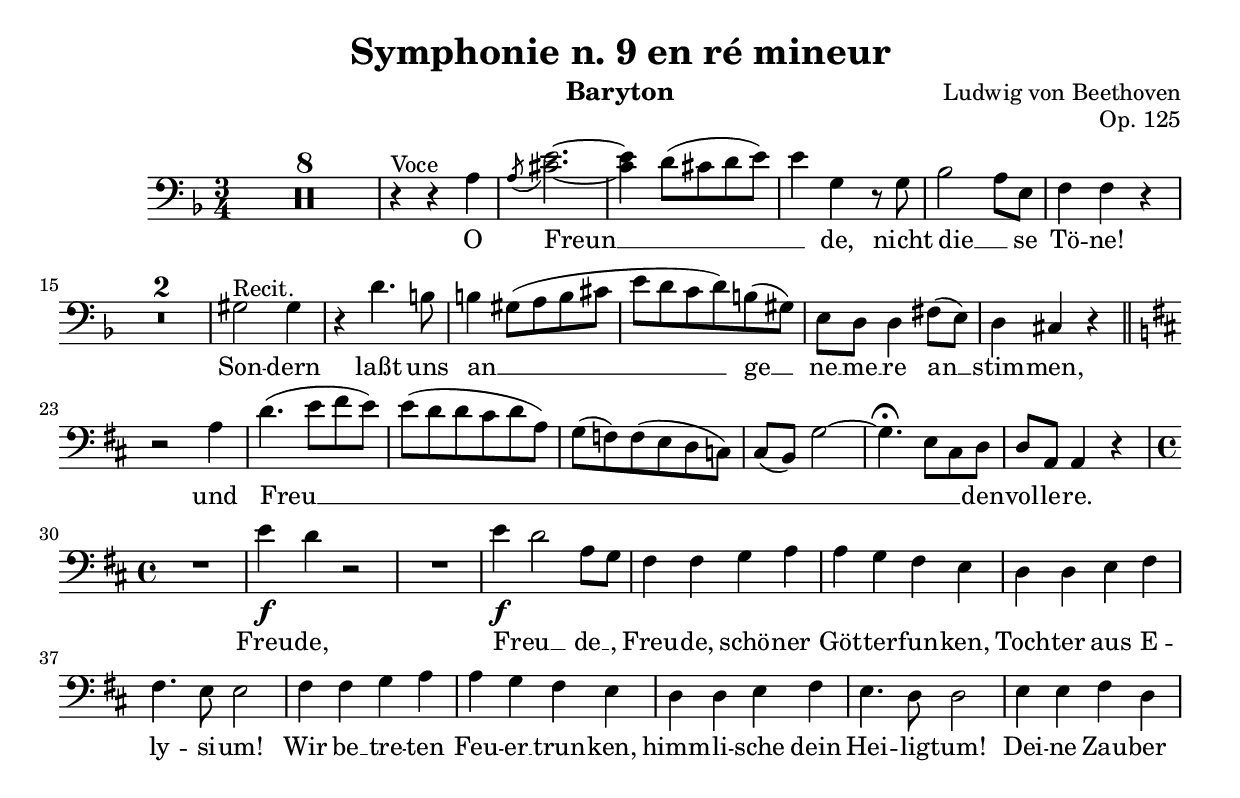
\version "2.18.2"
\language "italiano"

baritone = \relative do'
{
    \clef bass 
    \time 3/4
    \key re \minor
    
    R2. * 8 |
    r4^"Voce" r la |
    \acciaccatura la8 <dod mi>2. ~ |
    <dod mi>4 re8( dod re mi) |
    mi4 sol, r8 sol |
    sib2 la8 mi |
    fa4 fa r |
    R2. * 2 |
    sold2^"Recit." sold4 |
    r re'4. si8 |
    si4 sold8( la si dod |
    mi re do re) si( sold) |
    mi re re4 fad8( mi) |
    re4 dod r |
    \bar "||"
    \key re \major
    r2 la'4 |
    re4.( mi8 fad mi) |
    mi( re re dod re la) |
    sol( fa) fa( mi re do) |
    dod( si) sol'2 ~ |
    sol4.-\fermata mi8 dod re |
    re la la4 r |
    \time 4/4
    R1 |
    mi''4\f re r2 |
    R1 |
    mi4\f re2 la8 sol |
    fad4 fad sol la |
    la sol fad mi |
    re re mi fad |
    fad4. mi8 mi2 |
    fad4 fad sol la |
    la sol fad mi |
    re re mi fad |
    mi4. re8 re2 |
    mi4 mi fad re |
}

baritone_lyrics = \lyricmode {
    O Freun __ _ _  de, nicht
    die __ _ se Tö -- ne!
    Son -- dern laßt uns an __ _ ge __ ne __ me __ re
    an __ stim -- men,
    und Freu __ _ _ _ _ _ _ _ den -- vol -- le -- re.
    Freu -- de, Freu __ _ de __ , Freu -- de, schö -- ner Göt -- ter -- fun -- ken,
    Toch -- ter aus E -- ly -- si -- um! Wir be __ tre -- ten Feu -- er __ trun -- ken,
    himm -- li -- sche dein Hei -- lig -- tum!
    Dei -- ne Zau -- ber bin -- den wie -- der
    was die Mo __ de streng ge -- teilt.
}


\header {
    title = "Symphonie n. 9 en ré mineur"
    composer = "Ludwig von Beethoven"
    opus = "Op. 125"
    instrument = "Baryton"
}

\score {
    \new Staff
    {
        \compressFullBarRests
        <<
            \new Voice = "SoloBaritone"
            {
                \baritone
            }
            \new Lyrics
            {
                \lyricsto "SoloBaritone"
                \baritone_lyrics
            }
        >>
    }
}